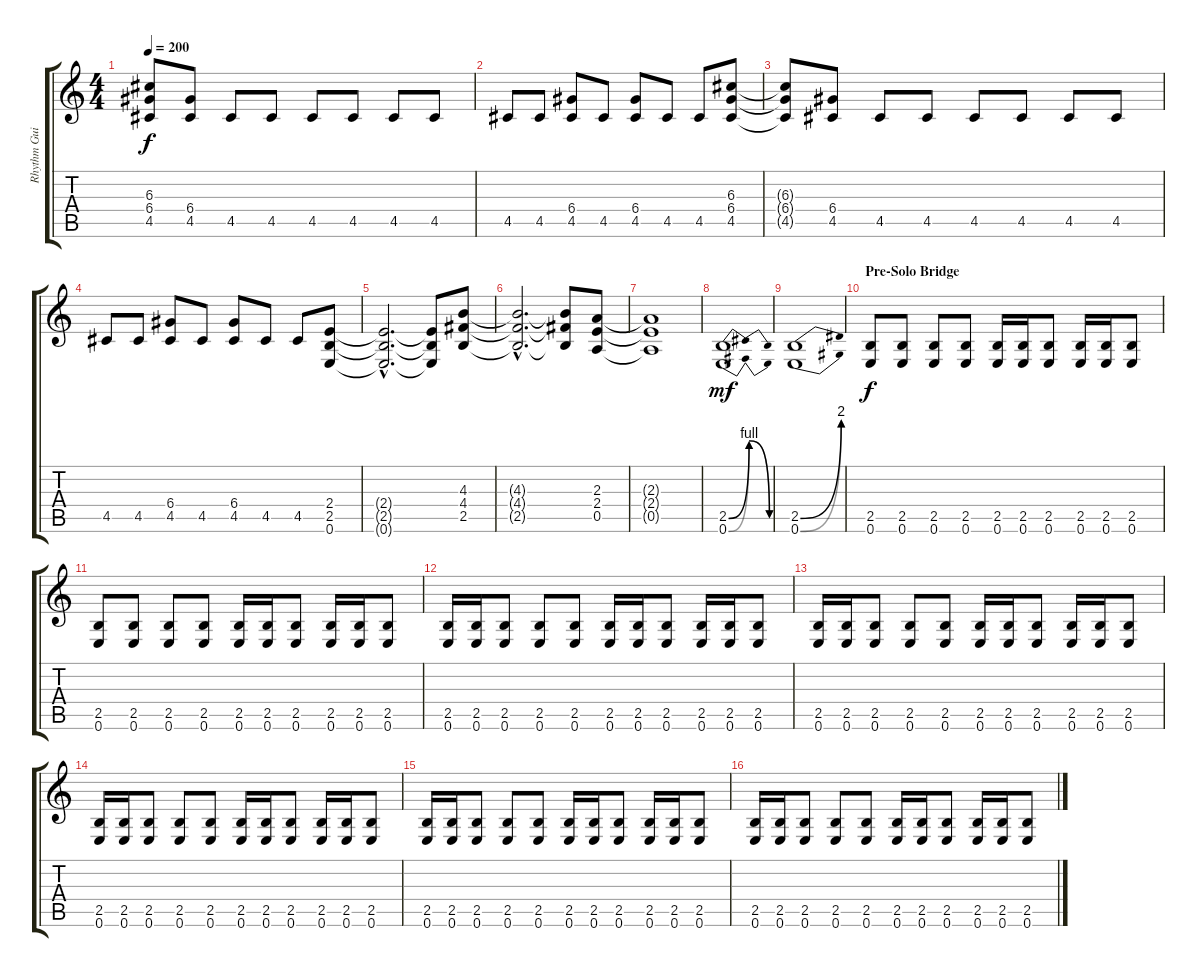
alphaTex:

\track ("Rhythm Guitar 2" "Rhythm Gui") {instrument overdrivenguitar}
\staff {score tabs}
\tuning (E4 B3 G3 D3 A2 E2) {hide}
\ts (4 4)
\tempo 200
\clef g2
\ks c
(6.3{t} 6.4{t} 4.5{t}).8{dy f} (6.4 4.5).8 4.5.8 4.5.8 4.5.8 4.5.8 4.5.8 4.5.8 |
4.5.8 4.5.8 (6.4 4.5).8 4.5.8 (6.4 4.5).8 4.5.8 4.5.8 (6.3 6.4 4.5).8 |
(6.3{t} 6.4{t} 4.5{t}).8 (6.4 4.5).8 4.5.8 4.5.8 4.5.8 4.5.8 4.5.8 4.5.8 |
4.5.8 4.5.8 (6.4 4.5).8 4.5.8 (6.4 4.5).8 4.5.8 4.5.8 (2.4 2.5 0.6).8 |
(2.4{hac t} 2.5{hac t} 0.6{hac t}).2{d} (2.4{t} 2.5{t} 0.6{t}).8 (4.3 4.4 2.5).8 |
(4.3{hac t} 4.4{hac t} 2.5{hac t}).2{d} (4.3{t} 4.4{t} 2.5{t}).8 (2.3 2.4 0.5).8 |
(2.3{t} 2.4{t} 0.5{t}).1 |
(2.5{be (bendrelease 0 0 30 4 30 4 60 0)} 0.6{be (bendrelease 0 0 30 4 30 4 60 0)}).1{dy mf} |
(2.5{be (bend 0 0 60 8)} 0.6{be (bend 0 0 60 8)}).1 |
\section ("" "Pre-Solo Bridge")
(2.5 0.6).8{dy f} (2.5 0.6).8 (2.5 0.6).8 (2.5 0.6).8 (2.5 0.6).16 (2.5 0.6).16 (2.5 0.6).8 (2.5 0.6).16 (2.5 0.6).16 (2.5 0.6).8 |
(2.5 0.6).8 (2.5 0.6).8 (2.5 0.6).8 (2.5 0.6).8 (2.5 0.6).16 (2.5 0.6).16 (2.5 0.6).8 (2.5 0.6).16 (2.5 0.6).16 (2.5 0.6).8 |
(2.5 0.6).16 (2.5 0.6).16 (2.5 0.6).8 (2.5 0.6).8 (2.5 0.6).8 (2.5 0.6).16 (2.5 0.6).16 (2.5 0.6).8 (2.5 0.6).16 (2.5 0.6).16 (2.5 0.6).8 |
(2.5 0.6).16 (2.5 0.6).16 (2.5 0.6).8 (2.5 0.6).8 (2.5 0.6).8 (2.5 0.6).16 (2.5 0.6).16 (2.5 0.6).8 (2.5 0.6).16 (2.5 0.6).16 (2.5 0.6).8 |
(2.5 0.6).16 (2.5 0.6).16 (2.5 0.6).8 (2.5 0.6).8 (2.5 0.6).8 (2.5 0.6).16 (2.5 0.6).16 (2.5 0.6).8 (2.5 0.6).16 (2.5 0.6).16 (2.5 0.6).8 |
(2.5 0.6).16 (2.5 0.6).16 (2.5 0.6).8 (2.5 0.6).8 (2.5 0.6).8 (2.5 0.6).16 (2.5 0.6).16 (2.5 0.6).8 (2.5 0.6).16 (2.5 0.6).16 (2.5 0.6).8 |
(2.5 0.6).16 (2.5 0.6).16 (2.5 0.6).8 (2.5 0.6).8 (2.5 0.6).8 (2.5 0.6).16 (2.5 0.6).16 (2.5 0.6).8 (2.5 0.6).16 (2.5 0.6).16 (2.5 0.6).8
